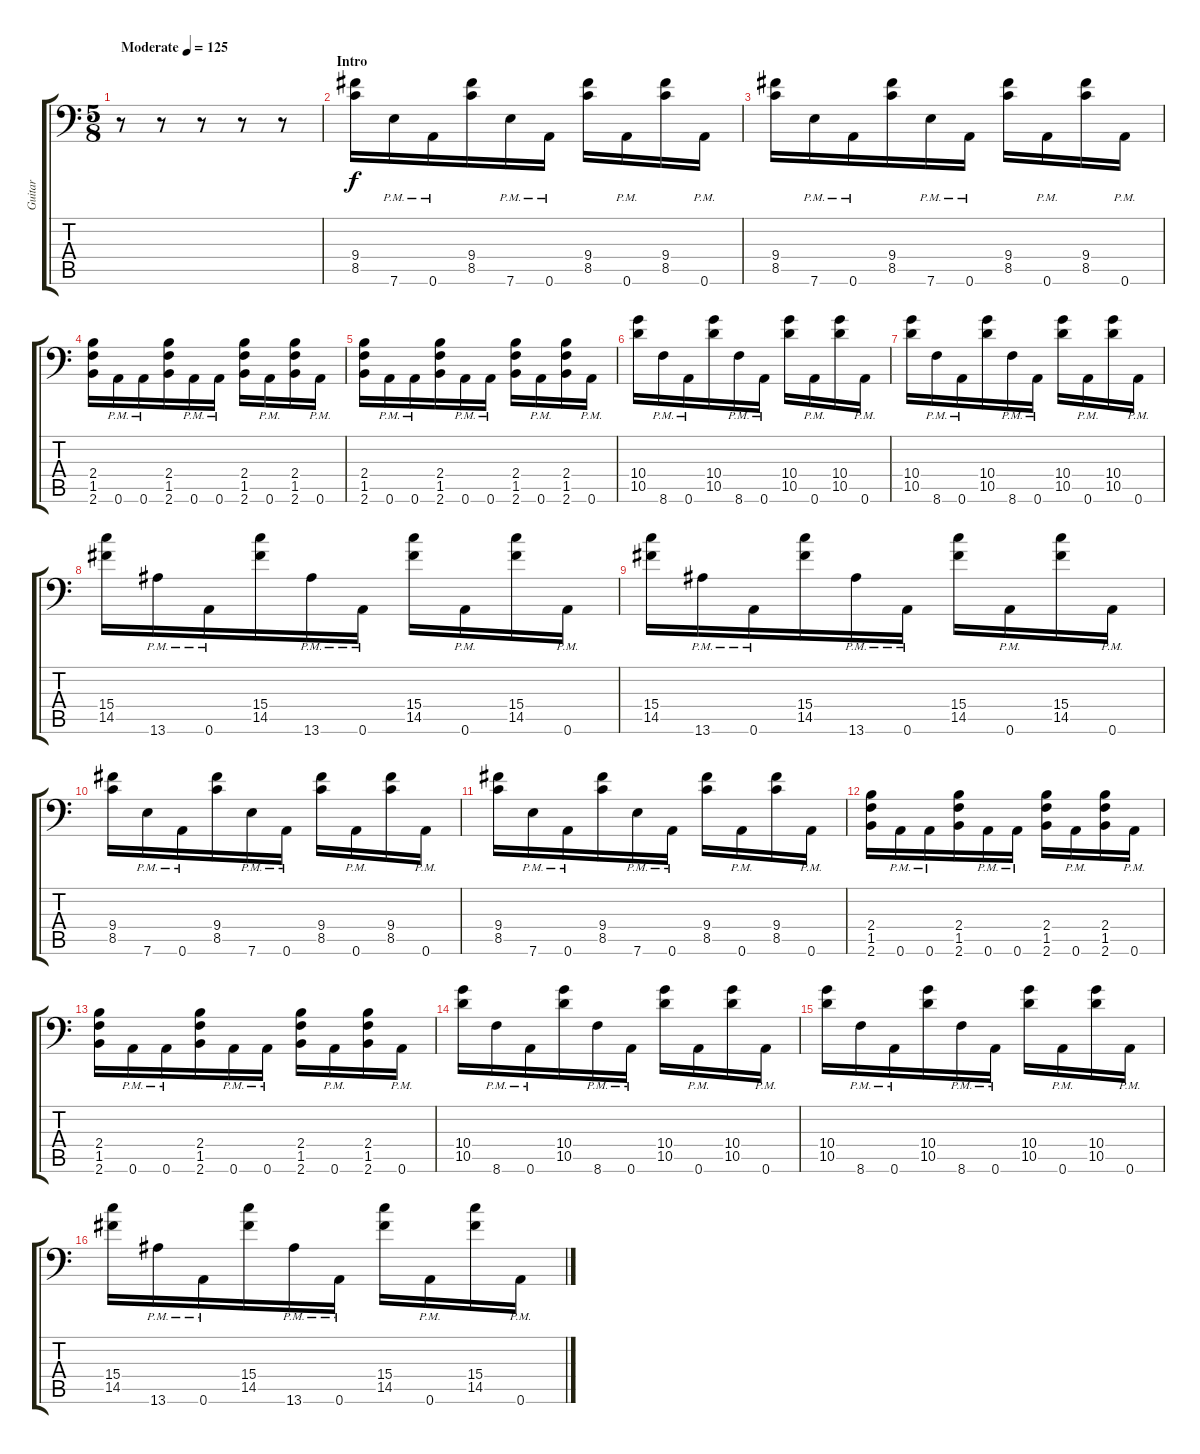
\track ("Guitar" "Guitar") {instrument distortionguitar}
\staff {score tabs}
\tuning (B3 Gb3 D3 A2 E2 A1) {hide}
\ts (5 8)
\tempo (125 "Moderate")
\clef f4
\ks c
r.8{dy f instrument distortionguitar} r.8 r.8 r.8 r.8 |
\section ("" "Intro")
(9.4 8.5).16 7.6{pm}.16 0.6{pm}.16 (9.4 8.5).16 7.6{pm}.16 0.6{pm}.16 (9.4 8.5).16 0.6{pm}.16 (9.4 8.5).16 0.6{pm}.16 |
(9.4 8.5).16 7.6{pm}.16 0.6{pm}.16 (9.4 8.5).16 7.6{pm}.16 0.6{pm}.16 (9.4 8.5).16 0.6{pm}.16 (9.4 8.5).16 0.6{pm}.16 |
(2.4 1.5 2.6).16 0.6{pm}.16 0.6{pm}.16 (2.4 1.5 2.6).16 0.6{pm}.16 0.6{pm}.16 (2.4 1.5 2.6).16 0.6{pm}.16 (2.4 1.5 2.6).16 0.6{pm}.16 |
(2.4 1.5 2.6).16 0.6{pm}.16 0.6{pm}.16 (2.4 1.5 2.6).16 0.6{pm}.16 0.6{pm}.16 (2.4 1.5 2.6).16 0.6{pm}.16 (2.4 1.5 2.6).16 0.6{pm}.16 |
(10.4 10.5).16 8.6{pm}.16 0.6{pm}.16 (10.4 10.5).16 8.6{pm}.16 0.6{pm}.16 (10.4 10.5).16 0.6{pm}.16 (10.4 10.5).16 0.6{pm}.16 |
(10.4 10.5).16 8.6{pm}.16 0.6{pm}.16 (10.4 10.5).16 8.6{pm}.16 0.6{pm}.16 (10.4 10.5).16 0.6{pm}.16 (10.4 10.5).16 0.6{pm}.16 |
(15.4 14.5).16 13.6{pm}.16 0.6{pm}.16 (15.4 14.5).16 13.6{pm}.16 0.6{pm}.16 (15.4 14.5).16 0.6{pm}.16 (15.4 14.5).16 0.6{pm}.16 |
(15.4 14.5).16 13.6{pm}.16 0.6{pm}.16 (15.4 14.5).16 13.6{pm}.16 0.6{pm}.16 (15.4 14.5).16 0.6{pm}.16 (15.4 14.5).16 0.6{pm}.16 |
(9.4 8.5).16 7.6{pm}.16 0.6{pm}.16 (9.4 8.5).16 7.6{pm}.16 0.6{pm}.16 (9.4 8.5).16 0.6{pm}.16 (9.4 8.5).16 0.6{pm}.16 |
(9.4 8.5).16 7.6{pm}.16 0.6{pm}.16 (9.4 8.5).16 7.6{pm}.16 0.6{pm}.16 (9.4 8.5).16 0.6{pm}.16 (9.4 8.5).16 0.6{pm}.16 |
(2.4 1.5 2.6).16 0.6{pm}.16 0.6{pm}.16 (2.4 1.5 2.6).16 0.6{pm}.16 0.6{pm}.16 (2.4 1.5 2.6).16 0.6{pm}.16 (2.4 1.5 2.6).16 0.6{pm}.16 |
(2.4 1.5 2.6).16 0.6{pm}.16 0.6{pm}.16 (2.4 1.5 2.6).16 0.6{pm}.16 0.6{pm}.16 (2.4 1.5 2.6).16 0.6{pm}.16 (2.4 1.5 2.6).16 0.6{pm}.16 |
(10.4 10.5).16 8.6{pm}.16 0.6{pm}.16 (10.4 10.5).16 8.6{pm}.16 0.6{pm}.16 (10.4 10.5).16 0.6{pm}.16 (10.4 10.5).16 0.6{pm}.16 |
(10.4 10.5).16 8.6{pm}.16 0.6{pm}.16 (10.4 10.5).16 8.6{pm}.16 0.6{pm}.16 (10.4 10.5).16 0.6{pm}.16 (10.4 10.5).16 0.6{pm}.16 |
(15.4 14.5).16 13.6{pm}.16 0.6{pm}.16 (15.4 14.5).16 13.6{pm}.16 0.6{pm}.16 (15.4 14.5).16 0.6{pm}.16 (15.4 14.5).16 0.6{pm}.16
